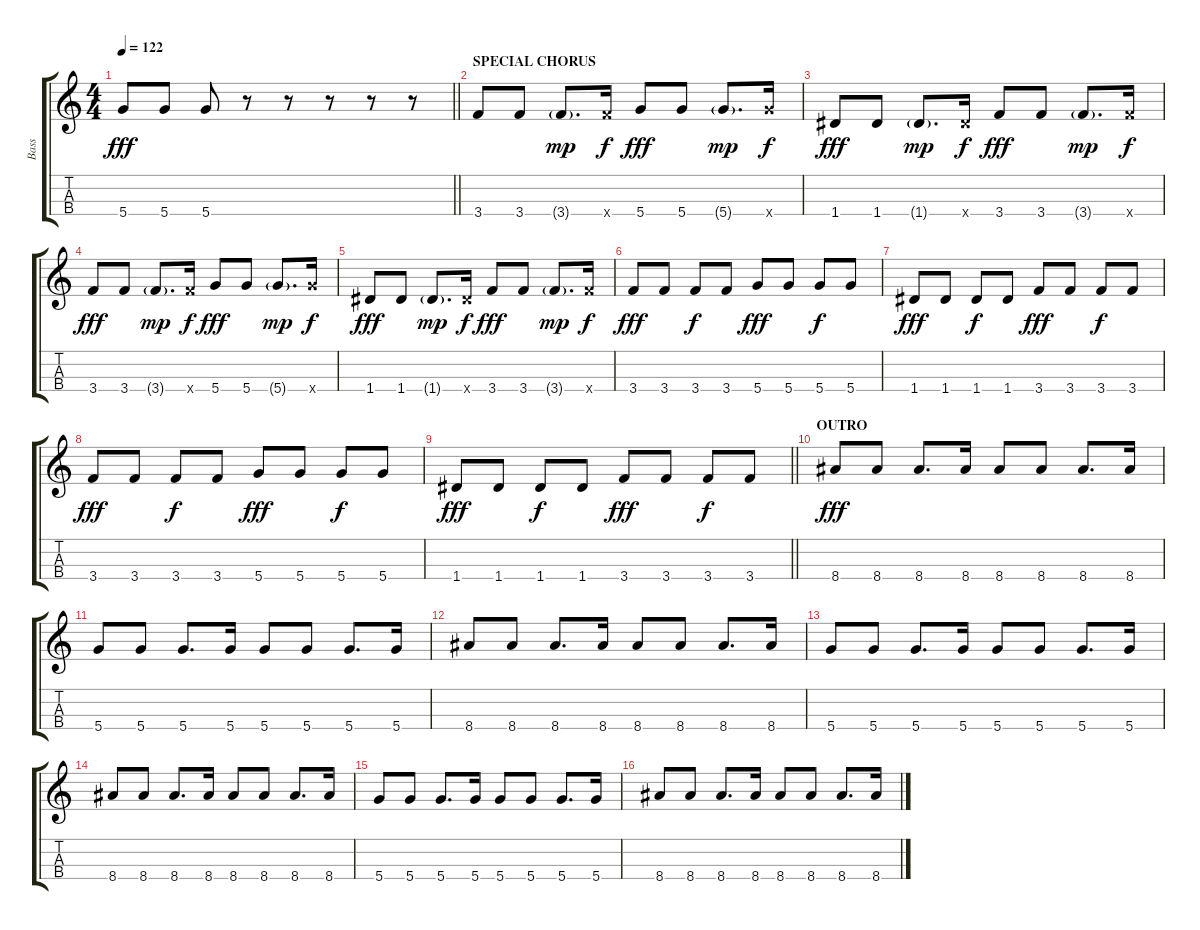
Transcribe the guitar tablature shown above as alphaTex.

\track ("Bass" "Bass") {instrument electricbassfinger}
\staff {score tabs}
\tuning (E4 B3 G3 D3) {hide}
\ts (4 4)
\tempo 122
\clef g2
\barLineRight lightlight
\ks c
5.4.8{dy fff} 5.4.8 5.4.8 r.8 r.8 r.8 r.8 r.8 |
\section ("" "SPECIAL CHORUS")
3.4.8 3.4.8 3.4{g}.8{d dy mp} 3.4{x}.16{dy f} 5.4.8{dy fff} 5.4.8 5.4{g}.8{d dy mp} 5.4{x}.16{dy f} |
1.4.8{dy fff} 1.4.8 1.4{g}.8{d dy mp} 1.4{x}.16{dy f} 3.4.8{dy fff} 3.4.8 3.4{g}.8{d dy mp} 3.4{x}.16{dy f} |
3.4.8{dy fff} 3.4.8 3.4{g}.8{d dy mp} 3.4{x}.16{dy f} 5.4.8{dy fff} 5.4.8 5.4{g}.8{d dy mp} 5.4{x}.16{dy f} |
1.4.8{dy fff} 1.4.8 1.4{g}.8{d dy mp} 1.4{x}.16{dy f} 3.4.8{dy fff} 3.4.8 3.4{g}.8{d dy mp} 3.4{x}.16{dy f} |
3.4.8{dy fff} 3.4.8 3.4.8{dy f} 3.4.8 5.4.8{dy fff} 5.4.8 5.4.8{dy f} 5.4.8 |
1.4.8{dy fff} 1.4.8 1.4.8{dy f} 1.4.8 3.4.8{dy fff} 3.4.8 3.4.8{dy f} 3.4.8 |
3.4.8{dy fff} 3.4.8 3.4.8{dy f} 3.4.8 5.4.8{dy fff} 5.4.8 5.4.8{dy f} 5.4.8 |
\barLineRight lightlight
1.4.8{dy fff} 1.4.8 1.4.8{dy f} 1.4.8 3.4.8{dy fff} 3.4.8 3.4.8{dy f} 3.4.8 |
\section ("" "OUTRO")
8.4.8{dy fff} 8.4.8 8.4.8{d} 8.4.16 8.4.8 8.4.8 8.4.8{d} 8.4.16 |
5.4.8 5.4.8 5.4.8{d} 5.4.16 5.4.8 5.4.8 5.4.8{d} 5.4.16 |
8.4.8 8.4.8 8.4.8{d} 8.4.16 8.4.8 8.4.8 8.4.8{d} 8.4.16 |
5.4.8 5.4.8 5.4.8{d} 5.4.16 5.4.8 5.4.8 5.4.8{d} 5.4.16 |
8.4.8 8.4.8 8.4.8{d} 8.4.16 8.4.8 8.4.8 8.4.8{d} 8.4.16 |
5.4.8 5.4.8 5.4.8{d} 5.4.16 5.4.8 5.4.8 5.4.8{d} 5.4.16 |
8.4.8 8.4.8 8.4.8{d} 8.4.16 8.4.8 8.4.8 8.4.8{d} 8.4.16
